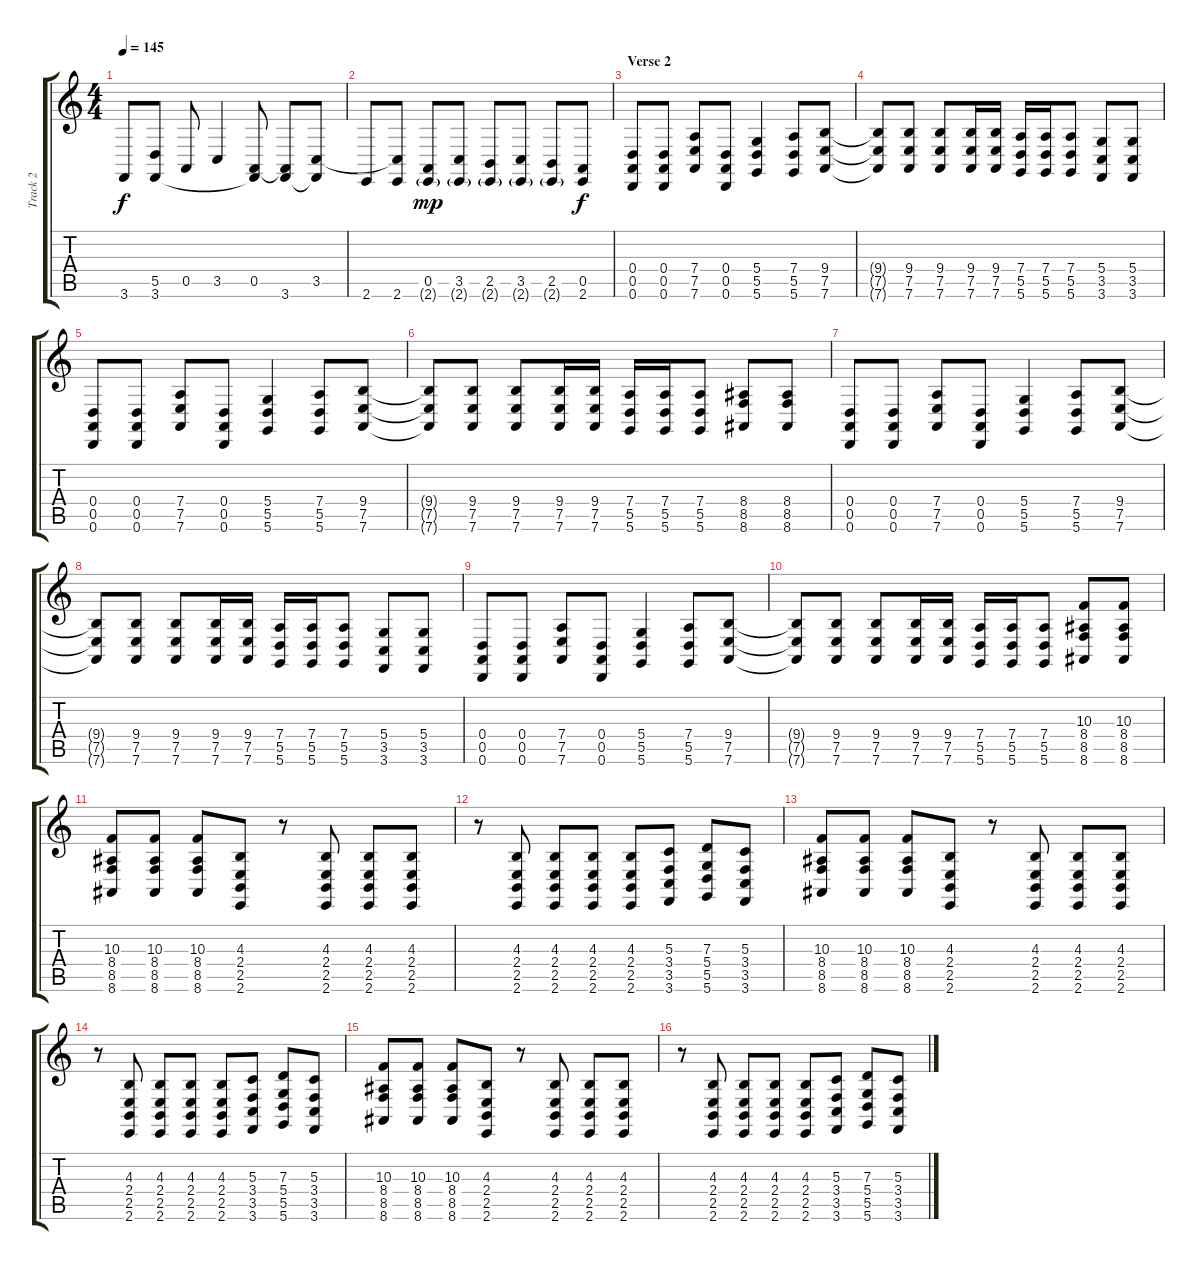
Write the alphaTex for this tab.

\track ("Track 2" "Track 2") {instrument orchestralharp}
\staff {score tabs}
\tuning (E4 B3 G3 D3 A2 D2) {hide}
\ts (4 4)
\tempo 145
\clef g2
\ks c
3.6.8{dy f} (5.5{t} 3.6).8 0.5.8 3.5.4 (0.5 3.6{t}).8 (0.5{t} 3.6).8 (3.5 3.6{t}).8 |
2.6.8 (3.5{t} 2.6).8 (0.5 2.6{g}).8{dy mp} (3.5 2.6{g}).8 (2.5 2.6{g}).8 (3.5 2.6{g}).8 (2.5 2.6{g}).8 (0.5 2.6).8{dy f} |
\section ("" "Verse 2")
(0.4 0.5 0.6).8 (0.4 0.5 0.6).8 (7.4 7.5 7.6).8 (0.4 0.5 0.6).8 (5.4 5.5 5.6).4 (7.4 5.5 5.6).8 (9.4 7.5 7.6).8 |
(9.4{t} 7.5{t} 7.6{t}).8 (9.4 7.5 7.6).8 (9.4 7.5 7.6).8 (9.4 7.5 7.6).16 (9.4 7.5 7.6).16 (7.4 5.5 5.6).16 (7.4 5.5 5.6).16 (7.4 5.5 5.6).8 (5.4 3.5 3.6).8 (5.4 3.5 3.6).8 |
(0.4 0.5 0.6).8 (0.4 0.5 0.6).8 (7.4 7.5 7.6).8 (0.4 0.5 0.6).8 (5.4 5.5 5.6).4 (7.4 5.5 5.6).8 (9.4 7.5 7.6).8 |
(9.4{t} 7.5{t} 7.6{t}).8 (9.4 7.5 7.6).8 (9.4 7.5 7.6).8 (9.4 7.5 7.6).16 (9.4 7.5 7.6).16 (7.4 5.5 5.6).16 (7.4 5.5 5.6).16 (7.4 5.5 5.6).8 (8.4 8.5 8.6).8 (8.4 8.5 8.6).8 |
(0.4 0.5 0.6).8 (0.4 0.5 0.6).8 (7.4 7.5 7.6).8 (0.4 0.5 0.6).8 (5.4 5.5 5.6).4 (7.4 5.5 5.6).8 (9.4 7.5 7.6).8 |
(9.4{t} 7.5{t} 7.6{t}).8 (9.4 7.5 7.6).8 (9.4 7.5 7.6).8 (9.4 7.5 7.6).16 (9.4 7.5 7.6).16 (7.4 5.5 5.6).16 (7.4 5.5 5.6).16 (7.4 5.5 5.6).8 (5.4 3.5 3.6).8 (5.4 3.5 3.6).8 |
(0.4 0.5 0.6).8 (0.4 0.5 0.6).8 (7.4 7.5 7.6).8 (0.4 0.5 0.6).8 (5.4 5.5 5.6).4 (7.4 5.5 5.6).8 (9.4 7.5 7.6).8 |
(9.4{t} 7.5{t} 7.6{t}).8 (9.4 7.5 7.6).8 (9.4 7.5 7.6).8 (9.4 7.5 7.6).16 (9.4 7.5 7.6).16 (7.4 5.5 5.6).16 (7.4 5.5 5.6).16 (7.4 5.5 5.6).8 (10.3 8.4 8.5 8.6).8 (10.3 8.4 8.5 8.6).8 |
(10.3 8.4 8.5 8.6).8 (10.3 8.4 8.5 8.6).8 (10.3 8.4 8.5 8.6).8 (4.3 2.4 2.5 2.6).8 r.8 (4.3 2.4 2.5 2.6).8 (4.3 2.4 2.5 2.6).8 (4.3 2.4 2.5 2.6).8 |
r.8 (4.3 2.4 2.5 2.6).8 (4.3 2.4 2.5 2.6).8 (4.3 2.4 2.5 2.6).8 (4.3 2.4 2.5 2.6).8 (5.3 3.4 3.5 3.6).8 (7.3 5.4 5.5 5.6).8 (5.3 3.4 3.5 3.6).8 |
(10.3 8.4 8.5 8.6).8 (10.3 8.4 8.5 8.6).8 (10.3 8.4 8.5 8.6).8 (4.3 2.4 2.5 2.6).8 r.8 (4.3 2.4 2.5 2.6).8 (4.3 2.4 2.5 2.6).8 (4.3 2.4 2.5 2.6).8 |
r.8 (4.3 2.4 2.5 2.6).8 (4.3 2.4 2.5 2.6).8 (4.3 2.4 2.5 2.6).8 (4.3 2.4 2.5 2.6).8 (5.3 3.4 3.5 3.6).8 (7.3 5.4 5.5 5.6).8 (5.3 3.4 3.5 3.6).8 |
(10.3 8.4 8.5 8.6).8 (10.3 8.4 8.5 8.6).8 (10.3 8.4 8.5 8.6).8 (4.3 2.4 2.5 2.6).8 r.8 (4.3 2.4 2.5 2.6).8 (4.3 2.4 2.5 2.6).8 (4.3 2.4 2.5 2.6).8 |
r.8 (4.3 2.4 2.5 2.6).8 (4.3 2.4 2.5 2.6).8 (4.3 2.4 2.5 2.6).8 (4.3 2.4 2.5 2.6).8 (5.3 3.4 3.5 3.6).8 (7.3 5.4 5.5 5.6).8 (5.3 3.4 3.5 3.6).8
